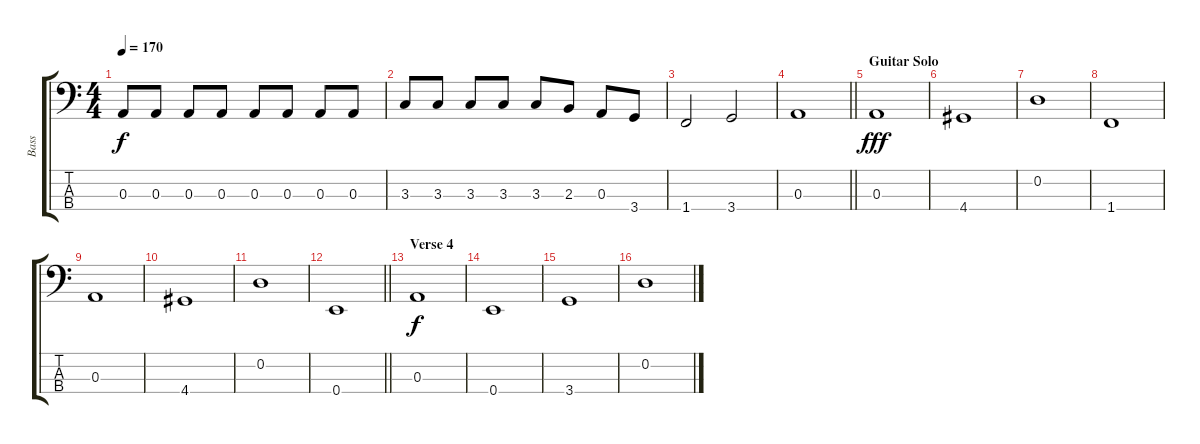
\track ("Bass" "Bass") {instrument electricbassfinger}
\staff {score tabs}
\tuning (G2 D2 A1 E1) {hide}
\ts (4 4)
\tempo 170
\clef f4
\ks c
0.3.8{dy f} 0.3.8 0.3.8 0.3.8 0.3.8 0.3.8 0.3.8 0.3.8 |
3.3.8 3.3.8 3.3.8 3.3.8 3.3.8 2.3.8 0.3.8 3.4.8 |
1.4.2 3.4.2 |
\barLineRight lightlight
0.3.1 |
\section ("" "Guitar Solo")
0.3.1{dy fff} |
4.4.1 |
0.2.1 |
1.4.1 |
0.3.1 |
4.4.1 |
0.2.1 |
\barLineRight lightlight
0.4.1 |
\section ("" "Verse 4")
0.3.1{dy f} |
0.4.1 |
3.4.1 |
0.2.1
